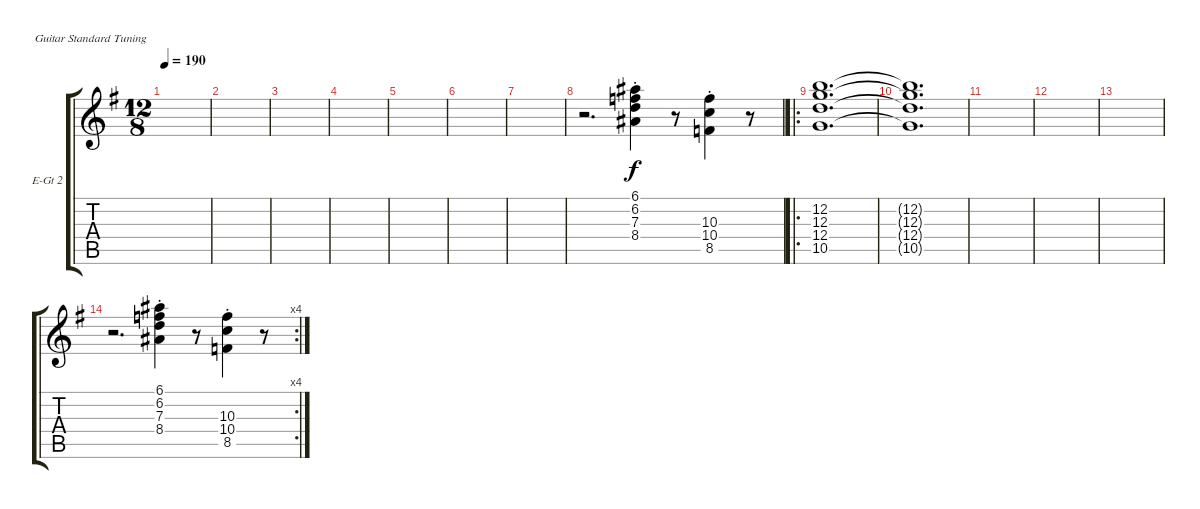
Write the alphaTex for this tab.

\defaultSystemsLayout 4
\bracketExtendMode groupsimilarinstruments
\firstSystemTrackNameOrientation horizontal
\otherSystemsTrackNameOrientation horizontal
\track ("Electric Guitar 2" "E-Gt 2") {instrument electricguitarclean}
\staff {score tabs}
\tuning (E4 B3 G3 D3 A2 E2)
\ts (12 8)
\tempo 190
\clef g2
\ks g
|
|
|
|
|
|
|
r.2{d} (8.4 7.3 6.2 6.1{st}).4 r.8 (10.3 10.4 8.5{st}).4 r.8 |
\ro
(10.5 12.4 12.3 12.2).1{d} |
(12.2{t} 12.3{t} 12.4{t} 10.5{t}).1{d} |
|
|
|
\rc 4
r.2{d} (8.4 7.3 6.2 6.1{st}).4 r.8 (10.3 10.4 8.5{st}).4 r.8
